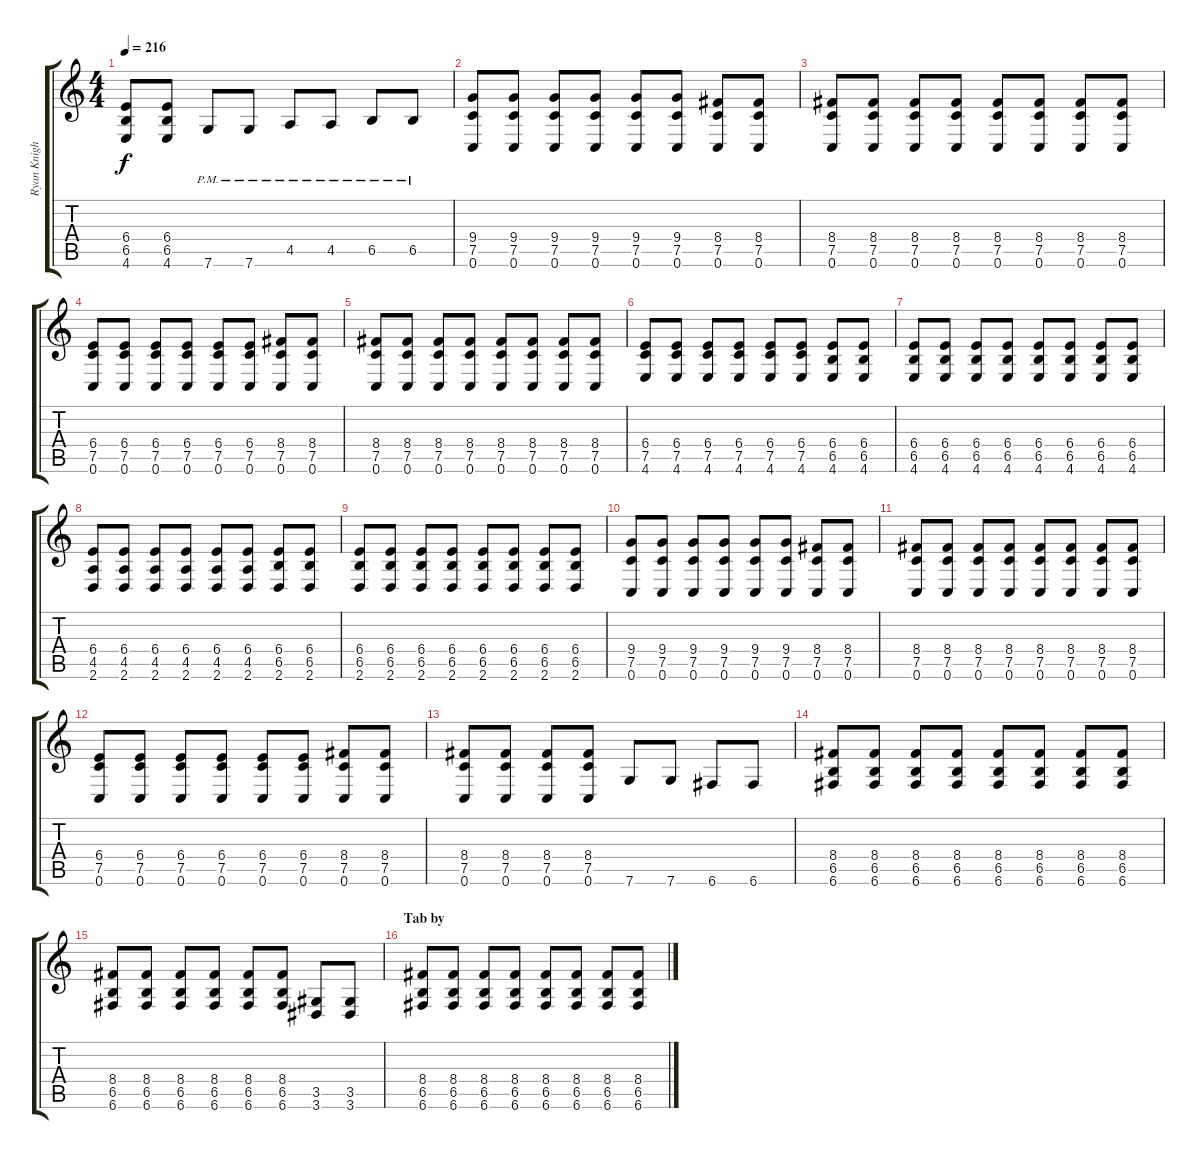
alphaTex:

\track ("Ryan Knight (Left)" "Ryan Knigh") {instrument distortionguitar}
\staff {score tabs}
\tuning (C4 G3 Eb3 Bb2 F2 C2) {hide}
\ts (4 4)
\tempo 216
\clef g2
\ks c
(6.4 6.5 4.6).8{dy f} (6.4 6.5 4.6).8 7.6{pm}.8 7.6{pm}.8 4.5{pm}.8 4.5{pm}.8 6.5{pm}.8 6.5{pm}.8 |
(9.4 7.5 0.6).8 (9.4 7.5 0.6).8 (9.4 7.5 0.6).8 (9.4 7.5 0.6).8 (9.4 7.5 0.6).8 (9.4 7.5 0.6).8 (8.4 7.5 0.6).8 (8.4 7.5 0.6).8 |
(8.4 7.5 0.6).8 (8.4 7.5 0.6).8 (8.4 7.5 0.6).8 (8.4 7.5 0.6).8 (8.4 7.5 0.6).8 (8.4 7.5 0.6).8 (8.4 7.5 0.6).8 (8.4 7.5 0.6).8 |
(6.4 7.5 0.6).8 (6.4 7.5 0.6).8 (6.4 7.5 0.6).8 (6.4 7.5 0.6).8 (6.4 7.5 0.6).8 (6.4 7.5 0.6).8 (8.4 7.5 0.6).8 (8.4 7.5 0.6).8 |
(8.4 7.5 0.6).8 (8.4 7.5 0.6).8 (8.4 7.5 0.6).8 (8.4 7.5 0.6).8 (8.4 7.5 0.6).8 (8.4 7.5 0.6).8 (8.4 7.5 0.6).8 (8.4 7.5 0.6).8 |
(6.4 7.5 4.6).8 (6.4 7.5 4.6).8 (6.4 7.5 4.6).8 (6.4 7.5 4.6).8 (6.4 7.5 4.6).8 (6.4 7.5 4.6).8 (6.4 6.5 4.6).8 (6.4 6.5 4.6).8 |
(6.4 6.5 4.6).8 (6.4 6.5 4.6).8 (6.4 6.5 4.6).8 (6.4 6.5 4.6).8 (6.4 6.5 4.6).8 (6.4 6.5 4.6).8 (6.4 6.5 4.6).8 (6.4 6.5 4.6).8 |
(6.4 4.5 2.6).8 (6.4 4.5 2.6).8 (6.4 4.5 2.6).8 (6.4 4.5 2.6).8 (6.4 4.5 2.6).8 (6.4 4.5 2.6).8 (6.4 6.5 2.6).8 (6.4 6.5 2.6).8 |
(6.4 6.5 2.6).8 (6.4 6.5 2.6).8 (6.4 6.5 2.6).8 (6.4 6.5 2.6).8 (6.4 6.5 2.6).8 (6.4 6.5 2.6).8 (6.4 6.5 2.6).8 (6.4 6.5 2.6).8 |
(9.4 7.5 0.6).8 (9.4 7.5 0.6).8 (9.4 7.5 0.6).8 (9.4 7.5 0.6).8 (9.4 7.5 0.6).8 (9.4 7.5 0.6).8 (8.4 7.5 0.6).8 (8.4 7.5 0.6).8 |
(8.4 7.5 0.6).8 (8.4 7.5 0.6).8 (8.4 7.5 0.6).8 (8.4 7.5 0.6).8 (8.4 7.5 0.6).8 (8.4 7.5 0.6).8 (8.4 7.5 0.6).8 (8.4 7.5 0.6).8 |
(6.4 7.5 0.6).8 (6.4 7.5 0.6).8 (6.4 7.5 0.6).8 (6.4 7.5 0.6).8 (6.4 7.5 0.6).8 (6.4 7.5 0.6).8 (8.4 7.5 0.6).8 (8.4 7.5 0.6).8 |
(8.4 7.5 0.6).8 (8.4 7.5 0.6).8 (8.4 7.5 0.6).8 (8.4 7.5 0.6).8 7.6.8 7.6.8 6.6.8 6.6.8 |
(8.4 6.5 6.6).8 (8.4 6.5 6.6).8 (8.4 6.5 6.6).8 (8.4 6.5 6.6).8 (8.4 6.5 6.6).8 (8.4 6.5 6.6).8 (8.4 6.5 6.6).8 (8.4 6.5 6.6).8 |
(8.4 6.5 6.6).8 (8.4 6.5 6.6).8 (8.4 6.5 6.6).8 (8.4 6.5 6.6).8 (8.4 6.5 6.6).8 (8.4 6.5 6.6).8 (3.5 3.6).8 (3.5 3.6).8 |
\section ("" "Tab by")
(8.4 6.5 6.6).8 (8.4 6.5 6.6).8 (8.4 6.5 6.6).8 (8.4 6.5 6.6).8 (8.4 6.5 6.6).8 (8.4 6.5 6.6).8 (8.4 6.5 6.6).8 (8.4 6.5 6.6).8
